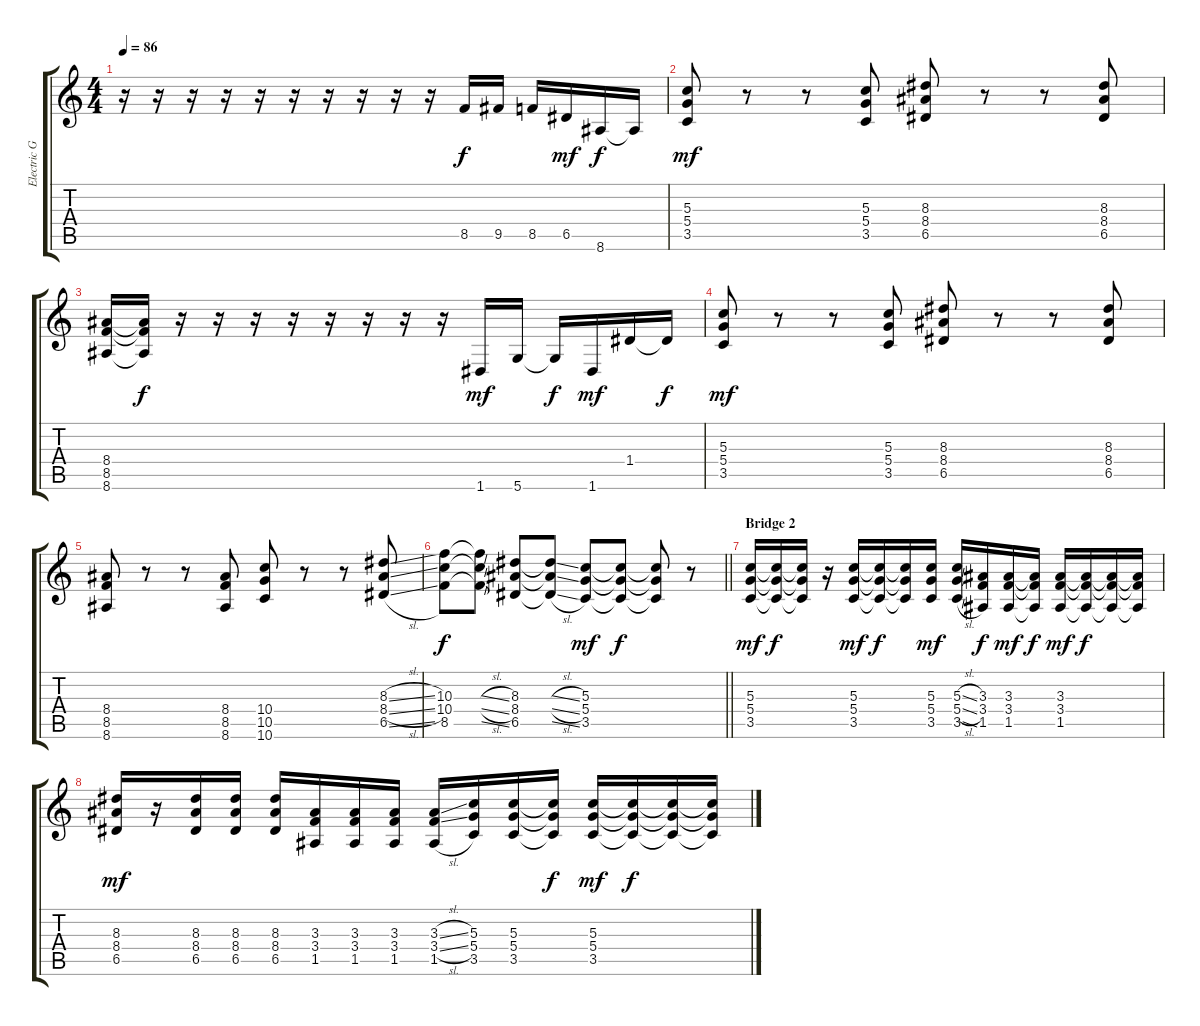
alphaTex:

\track ("Electric Guitar" "Electric G") {instrument distortionguitar}
\staff {score tabs}
\tuning (E4 B3 G3 D3 A2 D2) {hide}
\ts (4 4)
\tempo 86
\clef g2
\ks c
r.16{dy mf} r.16 r.16 r.16 r.16 r.16 r.16 r.16 r.16 r.16 8.5.16{dy f} 9.5.16 8.5.16 6.5.16{dy mf} 8.6.16{dy f} 8.6{t}.16 |
(5.3 5.4 3.5).8{dy mf} r.8 r.8 (5.3 5.4 3.5).8 (8.3 8.4 6.5).8 r.8 r.8 (8.3 8.4 6.5).8 |
(8.4 8.5 8.6).16 (8.4{t} 8.5{t} 8.6{t}).16{dy f} r.16 r.16 r.16 r.16 r.16 r.16 r.16 r.16 1.6.16{dy mf} 5.6.16 5.6{t}.16{dy f} 1.6.16{dy mf} 1.4.16 1.4{t}.16{dy f} |
(5.3 5.4 3.5).8{dy mf} r.8 r.8 (5.3 5.4 3.5).8 (8.3 8.4 6.5).8 r.8 r.8 (8.3 8.4 6.5).8 |
(8.4 8.5 8.6).8 r.8 r.8 (8.4 8.5 8.6).8 (10.4 10.5 10.6).8 r.8 r.8 (8.3{sl} 8.4{sl} 6.5{sl}).8 |
\barLineRight lightlight
(10.3 10.4 8.5).8{dy f} (10.3{sl t} 10.4{sl t} 8.5{sl t}).8 (8.3 8.4 6.5).8 (8.3{sl t} 8.4{sl t} 6.5{sl t}).8 (5.3 5.4 3.5).8{dy mf} (5.3{t} 5.4{t} 3.5{t}).8{dy f} (5.3{t} 5.4{t} 3.5{t}).8 r.8 |
\section ("" "Bridge 2")
(5.3 5.4 3.5).16{dy mf} (5.3{t} 5.4{t} 3.5{t}).16{dy f} (5.3{t} 5.4{t} 3.5{t}).16 r.16 (5.3 5.4 3.5).16{dy mf} (5.3{t} 5.4{t} 3.5{t}).16{dy f} (5.3{t} 5.4{t} 3.5{t}).16 (5.3 5.4 3.5).16{dy mf} (5.3{sl} 5.4{sl} 3.5{sl}).16 (3.3 3.4 1.5).16{dy f} (3.3 3.4 1.5).16{dy mf} (3.3{t} 3.4{t} 1.5{t}).16{dy f} (3.3 3.4 1.5).16{dy mf} (3.3{t} 3.4{t} 1.5{t}).16{dy f} (3.3{t} 3.4{t} 1.5{t}).16 (3.3{t} 3.4{t} 1.5{t}).16 |
(8.3 8.4 6.5).16{dy mf} r.16 (8.3 8.4 6.5).16 (8.3 8.4 6.5).16 (8.3 8.4 6.5).16 (3.3 3.4 1.5).16 (3.3 3.4 1.5).16 (3.3 3.4 1.5).16 (3.3{sl} 3.4{sl} 1.5{h}).16 (5.3 5.4 3.5).16 (5.3 5.4 3.5).16 (5.3{t} 5.4{t} 3.5{t}).16{dy f} (5.3 5.4 3.5).16{dy mf} (5.3{t} 5.4{t} 3.5{t}).16{dy f} (5.3{t} 5.4{t} 3.5{t}).16 (5.3{t} 5.4{t} 3.5{t}).16
